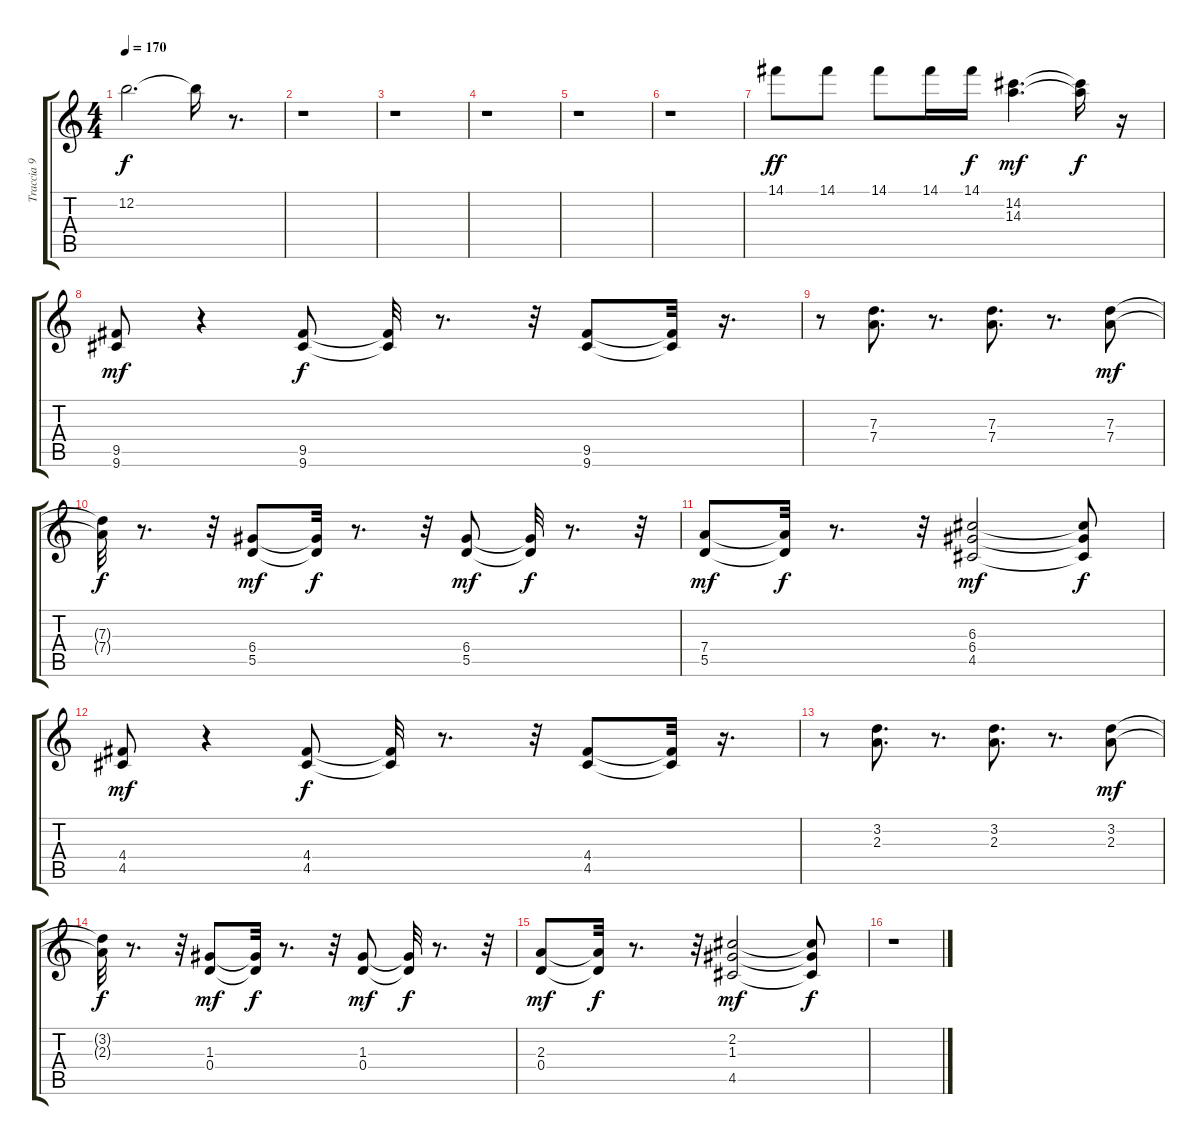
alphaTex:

\track ("Traccia 9" "Traccia 9") {instrument overdrivenguitar}
\staff {score tabs}
\tuning (E4 B3 G3 D3 A2 E2) {hide}
\ts (4 4)
\tempo 170
\clef g2
\ks c
12.2{t}.2{d dy f} 12.2{t}.16 r.8{d} |
r.1 |
r.1 |
r.1 |
r.1 |
r.1 |
14.1.8{dy ff} 14.1.8 14.1.8 14.1.16 14.1.16{dy f} (14.2 14.3).4{d dy mf} (14.2{t} 14.3{t}).16{dy f} r.16 |
(9.5 9.6).8{dy mf} r.4 (9.5 9.6).8{dy f} (9.5{t} 9.6{t}).32 r.8{d} r.32 (9.5 9.6).8 (9.5{t} 9.6{t}).32 r.16{d} |
r.8 (7.3 7.4).8{d} r.8{d} (7.3 7.4).8{d} r.8{d} (7.3 7.4).8{dy mf} |
(7.3{t} 7.4{t}).32{dy f} r.8{d} r.32 (6.4 5.5).8{dy mf} (6.4{t} 5.5{t}).32{dy f} r.8{d} r.32 (6.4 5.5).8{dy mf} (6.4{t} 5.5{t}).32{dy f} r.8{d} r.32 |
(7.4 5.5).8{dy mf} (7.4{t} 5.5{t}).32{dy f} r.8{d} r.32 (6.3 6.4 4.5).2{dy mf} (6.3{t} 6.4{t} 4.5{t}).8{dy f} |
(4.4 4.5).8{dy mf} r.4 (4.4 4.5).8{dy f} (4.4{t} 4.5{t}).32 r.8{d} r.32 (4.4 4.5).8 (4.4{t} 4.5{t}).32 r.16{d} |
r.8 (3.2 2.3).8{d} r.8{d} (3.2 2.3).8{d} r.8{d} (3.2 2.3).8{dy mf} |
(3.2{t} 2.3{t}).32{dy f} r.8{d} r.32 (1.3 0.4).8{dy mf} (1.3{t} 0.4{t}).32{dy f} r.8{d} r.32 (1.3 0.4).8{dy mf} (1.3{t} 0.4{t}).32{dy f} r.8{d} r.32 |
(2.3 0.4).8{dy mf} (2.3{t} 0.4{t}).32{dy f} r.8{d} r.32 (2.2 1.3 4.5).2{dy mf} (2.2{t} 1.3{t} 4.5{t}).8{dy f} |
r.1
